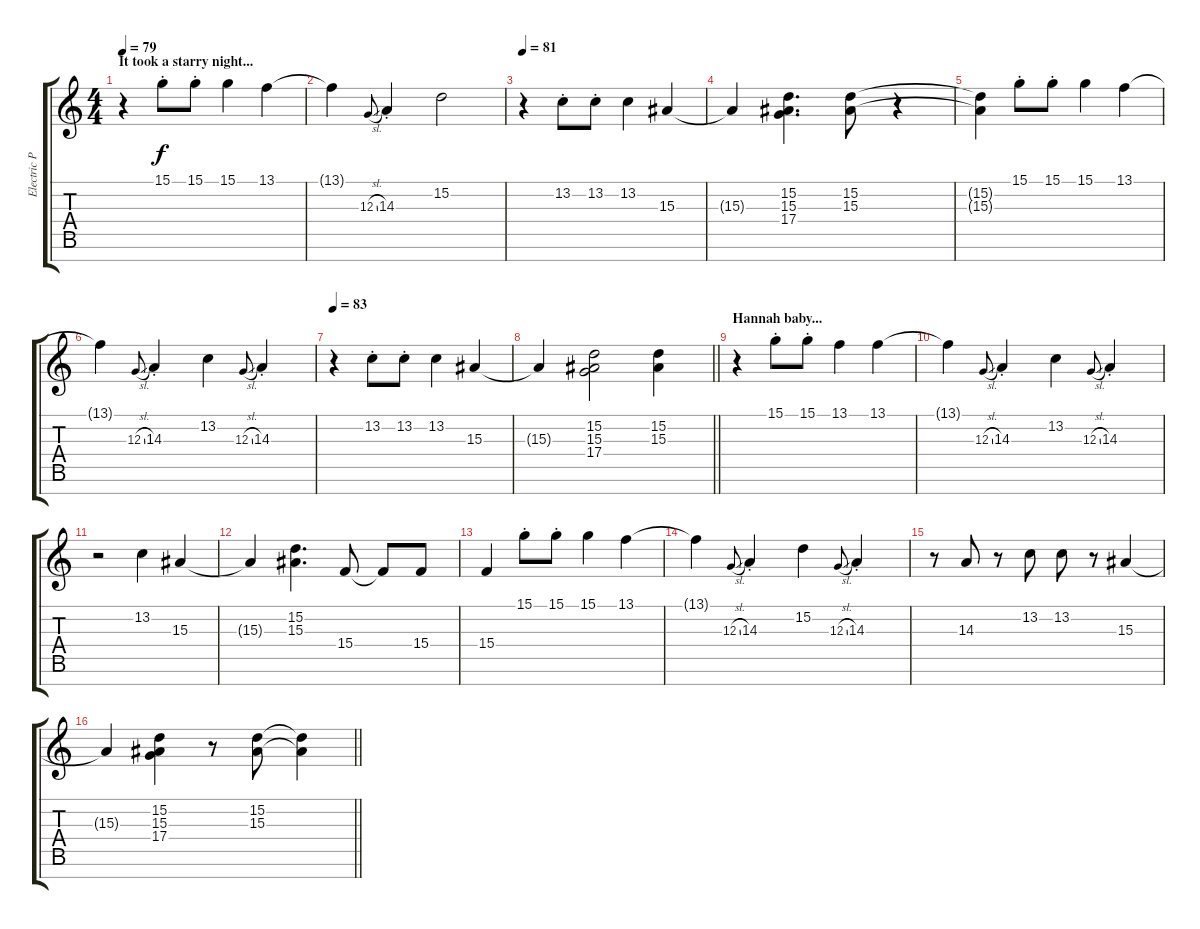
\track ("Electric Piano R (Keith)" "Electric P") {instrument electricpiano2}
\staff {score tabs}
\tuning (E4 B3 G3 D3 A2 E2 B1) {hide}
\ts (4 4)
\section ("" "It took a starry night...")
\tempo 79
\clef g2
\ks c
r.4{dy f} 15.1{st}.8 15.1{st}.8 15.1.4 13.1.4 |
13.1{t}.4 12.3{sl}.8{gr onbeat} 14.3{st}.4 15.2.2 |
\tempo 81
r.4 13.2{st}.8 13.2{st}.8 13.2.4 15.3.4 |
15.3{t}.4 (15.2 15.3 17.4).4{d} (15.2 15.3).8 r.4 |
(15.2{t} 15.3{t}).4 15.1{st}.8 15.1{st}.8 15.1.4 13.1.4 |
13.1{t}.4 12.3{sl}.8{gr onbeat} 14.3{st}.4 13.2.4 12.3{sl}.8{gr onbeat} 14.3{st}.4 |
\tempo 83
r.4 13.2{st}.8 13.2{st}.8 13.2.4 15.3.4 |
\barLineRight lightlight
15.3{t}.4 (15.2 15.3 17.4).2 (15.2 15.3).4 |
\section ("" "Hannah baby...")
r.4 15.1{st}.8 15.1{st}.8 13.1.4 13.1.4 |
13.1{t}.4 12.3{sl}.8{gr onbeat} 14.3{st}.4 13.2.4 12.3{sl}.8{gr onbeat} 14.3{st}.4 |
r.2 13.2.4 15.3.4 |
15.3{t}.4 (15.2 15.3).4{d} 15.4.8 15.4{t}.8 15.4.8 |
15.4.4 15.1{st}.8 15.1{st}.8 15.1.4 13.1.4 |
13.1{t}.4 12.3{sl}.8{gr onbeat} 14.3{st}.4 15.2.4 12.3{sl}.8{gr onbeat} 14.3{st}.4 |
r.8 14.3.8 r.8 13.2.8 13.2.8 r.8 15.3.4 |
\barLineRight lightlight
15.3{t}.4 (15.2 15.3 17.4).4 r.8 (15.2 15.3).8 (15.2{t} 15.3{t}).4
